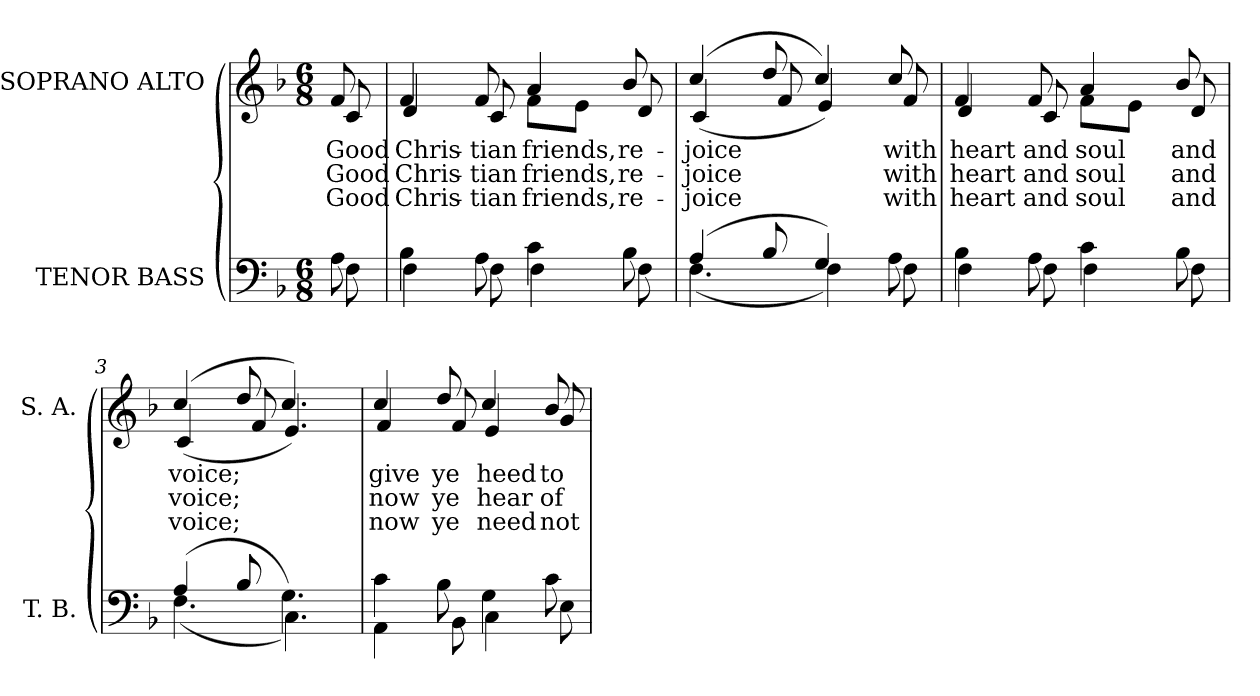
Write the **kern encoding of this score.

**kern	**kern	**text	**text	**text
*part2	*part1	*part1	*part1	*part1
*staff2	*staff1	*staff1	*staff1	*staff1
*I"TENOR BASS	*I"SOPRANO ALTO	*	*	*
*I'T. B.	*I'S. A.	*	*	*
!!LO:PB:g=z
*clefF4	*clefG2	*	*	*
*k[b-]	*k[b-]	*	*	*
*F:	*F:	*	*	*
*M6/8	*M6/8	*	*	*
=	=	=	=	=
*^	*	*	*	*
!	!	!LO:TX:b:cj:t=1	!	!	!
!	!	!LO:TX:b:cj:t=2	!	!	!
!	!	!LO:TX:b:cj:t=3	!	!	!
!	!	!	!LO:LY:b:color=#000000	!LO:LY:b:color=#000000	!LO:LY:b:color=#000000
*	*	*^	*	*	*
8Ai\	8Fi\	8fi/	8ci/	Good	Good	Good
=	=	=	=	=	=	=
!	!	!	!	!LO:LY:b:color=#000000	!LO:LY:b:color=#000000	!LO:LY:b:color=#000000
4B-i\	4Fi\	4fi/	4di/	Chris-	Chris-	Chris-
!	!	!	!	!LO:LY:b:color=#000000	!LO:LY:b:color=#000000	!LO:LY:b:color=#000000
8Ai\	8Fi\	8fi/	8ci/	-tian	-tian	-tian
!	!	!	!	!LO:LY:b:color=#000000	!LO:LY:b:color=#000000	!LO:LY:b:color=#000000
4ci\	4Fi\	4ai/	8fi\L	friends,	friends,	friends,
.	.	.	8ei\J	.	.	.
!	!	!	!	!LO:LY:b:color=#000000	!LO:LY:b:color=#000000	!LO:LY:b:color=#000000
8B-i\	8Fi\	8b-i/	8di/	re-	re-	re-
=1	=1	=1	=1	=1	=1	=1
!	!	!	!	!LO:LY:b:color=#000000	!LO:LY:b:color=#000000	!LO:LY:b:color=#000000
(4Ai/	(4.Fi\	(4cci/	(4ci/	-joice	-joice	-joice
8B-i/	.	8ddi/	8fi/	.	.	.
4Gi/)	4Fi\)	4cci/)	4ei/)	.	.	.
!	!	!	!	!LO:LY:b:color=#000000	!LO:LY:b:color=#000000	!LO:LY:b:color=#000000
8Ai\	8Fi\	8cci/	8fi/	with	with	with
=2	=2	=2	=2	=2	=2	=2
!	!	!	!	!LO:LY:b:color=#000000	!LO:LY:b:color=#000000	!LO:LY:b:color=#000000
4B-i\	4Fi\	4fi/	4di/	heart	heart	heart
!	!	!	!	!LO:LY:b:color=#000000	!LO:LY:b:color=#000000	!LO:LY:b:color=#000000
8Ai\	8Fi\	8fi/	8ci/	and	and	and
!	!	!	!	!LO:LY:b:color=#000000	!LO:LY:b:color=#000000	!LO:LY:b:color=#000000
4ci\	4Fi\	4ai/	8fi\L	soul	soul	soul
.	.	.	8ei\J	.	.	.
!	!	!	!	!LO:LY:b:color=#000000	!LO:LY:b:color=#000000	!LO:LY:b:color=#000000
8B-i\	8Fi\	8b-i/	8di/	and	and	and
=3	=3	=3	=3	=3	=3	=3
!	!	!	!	!LO:LY:b:color=#000000	!LO:LY:b:color=#000000	!LO:LY:b:color=#000000
(4Ai/	(4.Fi\	(4cci/	(4ci/	voice;	voice;	voice;
8B-i/	.	8ddi/	8fi/	.	.	.
4.Gi\)	4.Ci\)	4.cci/)	4.ei/)	.	.	.
!!LO:LB:g=z	!!
=4	=4	=4	=4	=4	=4	=4
!	!	!	!	!LO:LY:b:color=#000000	!LO:LY:b:color=#000000	!LO:LY:b:color=#000000
4ci\	4AAi\	4cci/	4fi/	give	now	now
!	!	!	!	!LO:LY:b:color=#000000	!LO:LY:b:color=#000000	!LO:LY:b:color=#000000
8B-i\	8BB-i\	8ddi/	8fi/	ye	ye	ye
!	!	!	!	!LO:LY:b:color=#000000	!LO:LY:b:color=#000000	!LO:LY:b:color=#000000
4Gi\	4Ci\	4cci/	4ei/	heed	hear	need
!	!	!	!	!LO:LY:b:color=#000000	!LO:LY:b:color=#000000	!LO:LY:b:color=#000000
8ci\	8Ei\	8b-i/	8gi/	to	of	not
*v	*v	*	*	*	*	*
*	*v	*v	*	*	*
=	=	=	=	=
*-	*-	*-	*-	*-
